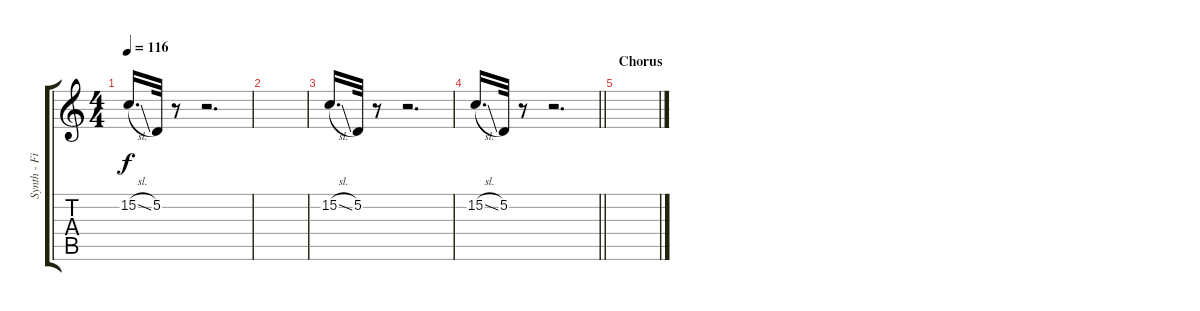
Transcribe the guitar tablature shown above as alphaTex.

\track ("Synth - Fills 2" "Synth - Fi") {instrument tubularbells}
\staff {score tabs}
\tuning (D4 A3 F3 C3 G2 D2) {hide}
\ts (4 4)
\tempo 116
\clef g2
\ks c
15.2{sl}.16{d dy f volume 16} 5.2.32 r.8{volume 0} r.2{d} |
|
15.2{sl}.16{d volume 16} 5.2.32 r.8{volume 0} r.2{d} |
\barLineRight lightlight
15.2{sl}.16{d volume 16} 5.2.32 r.8{volume 0} r.2{d} |
\section ("" "Chorus")
